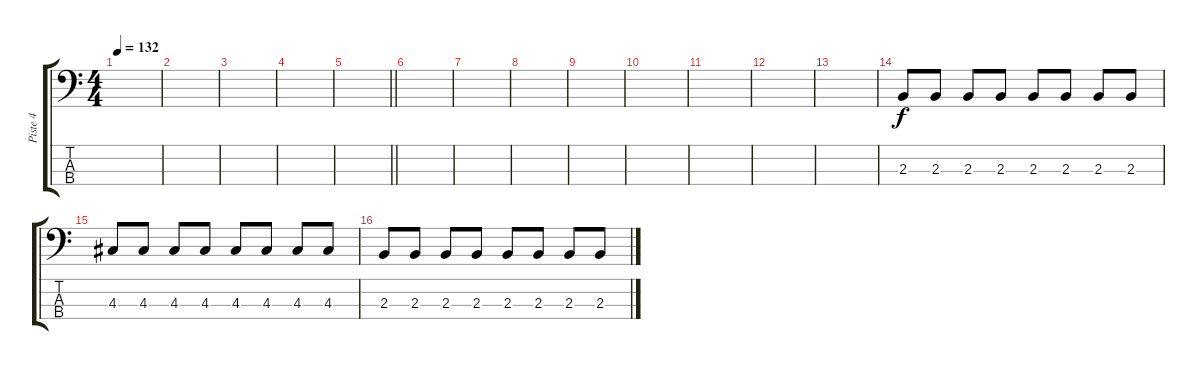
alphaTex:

\track ("Piste 4" "Piste 4") {instrument electricbassfinger}
\staff {score tabs}
\tuning (G2 D2 A1 D1) {hide}
\ts (4 4)
\tempo 132
\clef f4
\ks c
|
|
|
|
\barLineRight lightlight
|
|
|
|
|
|
|
|
|
2.3.8 2.3.8 2.3.8 2.3.8 2.3.8 2.3.8 2.3.8 2.3.8 |
4.3.8 4.3.8 4.3.8 4.3.8 4.3.8 4.3.8 4.3.8 4.3.8 |
2.3.8 2.3.8 2.3.8 2.3.8 2.3.8 2.3.8 2.3.8 2.3.8
